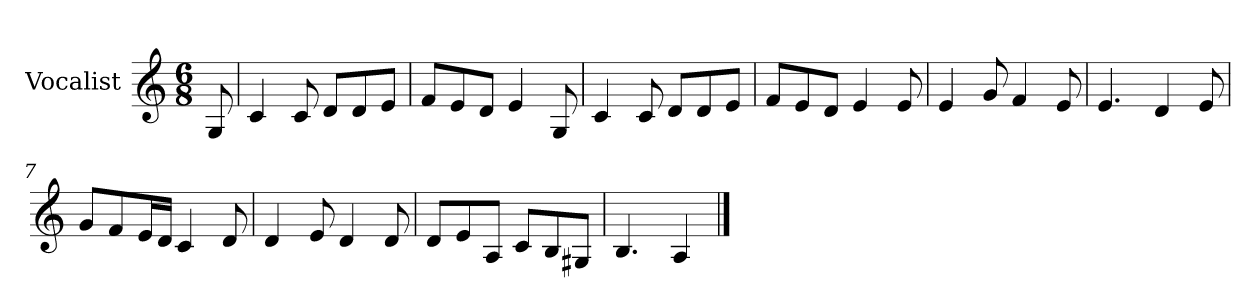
**kern
*part1
*staff1
*I"Vocalist
*k[]
*C:
*M6/8
=
8G
=1
4c
8c
8dL
8d
8eJ
=2
8fL
8e
8dJ
4e
8G
=3
4c
8c
8dL
8d
8eJ
=4
8fL
8e
8dJ
4e
8e
=5
4e
8g
4f
8e
=6
4.e
4d
8e
=7
8gL
8f
16eL
16dJJ
4c
8d
=8
4d
8e
4d
8d
=9
8dL
8e
8AJ
8cL
8B
8G#XJ
=10
4.B
4A
==
*-
